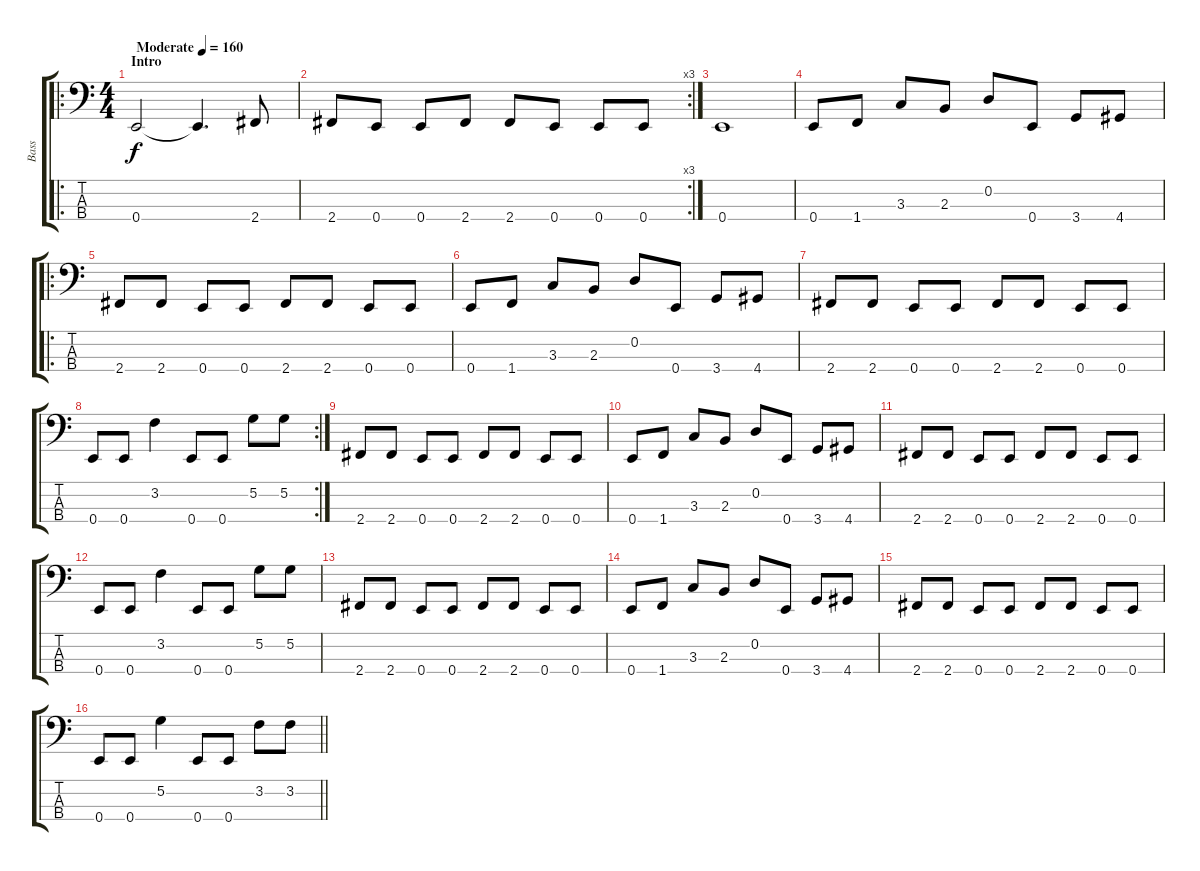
\track ("Bass" "Bass") {instrument electricbassfinger}
\staff {score tabs}
\tuning (G2 D2 A1 E1) {hide}
\ro
\ts (4 4)
\section ("" "Intro")
\tempo (160 "Moderate")
\clef f4
\ks c
0.4.2{dy f instrument electricbassfinger} 0.4{t}.4{d} 2.4.8 |
\rc 3
2.4.8 0.4.8 0.4.8 2.4.8 2.4.8 0.4.8 0.4.8 0.4.8 |
0.4.1 |
0.4.8 1.4.8 3.3.8 2.3.8 0.2.8 0.4.8 3.4.8 4.4.8 |
\ro
2.4.8 2.4.8 0.4.8 0.4.8 2.4.8 2.4.8 0.4.8 0.4.8 |
0.4.8 1.4.8 3.3.8 2.3.8 0.2.8 0.4.8 3.4.8 4.4.8 |
2.4.8 2.4.8 0.4.8 0.4.8 2.4.8 2.4.8 0.4.8 0.4.8 |
\rc 2
0.4.8 0.4.8 3.2.4 0.4.8 0.4.8 5.2.8 5.2.8 |
2.4.8 2.4.8 0.4.8 0.4.8 2.4.8 2.4.8 0.4.8 0.4.8 |
0.4.8 1.4.8 3.3.8 2.3.8 0.2.8 0.4.8 3.4.8 4.4.8 |
2.4.8 2.4.8 0.4.8 0.4.8 2.4.8 2.4.8 0.4.8 0.4.8 |
0.4.8 0.4.8 3.2.4 0.4.8 0.4.8 5.2.8 5.2.8 |
2.4.8 2.4.8 0.4.8 0.4.8 2.4.8 2.4.8 0.4.8 0.4.8 |
0.4.8 1.4.8 3.3.8 2.3.8 0.2.8 0.4.8 3.4.8 4.4.8 |
2.4.8 2.4.8 0.4.8 0.4.8 2.4.8 2.4.8 0.4.8 0.4.8 |
\barLineRight lightlight
0.4.8 0.4.8 5.2.4 0.4.8 0.4.8 3.2.8 3.2.8
